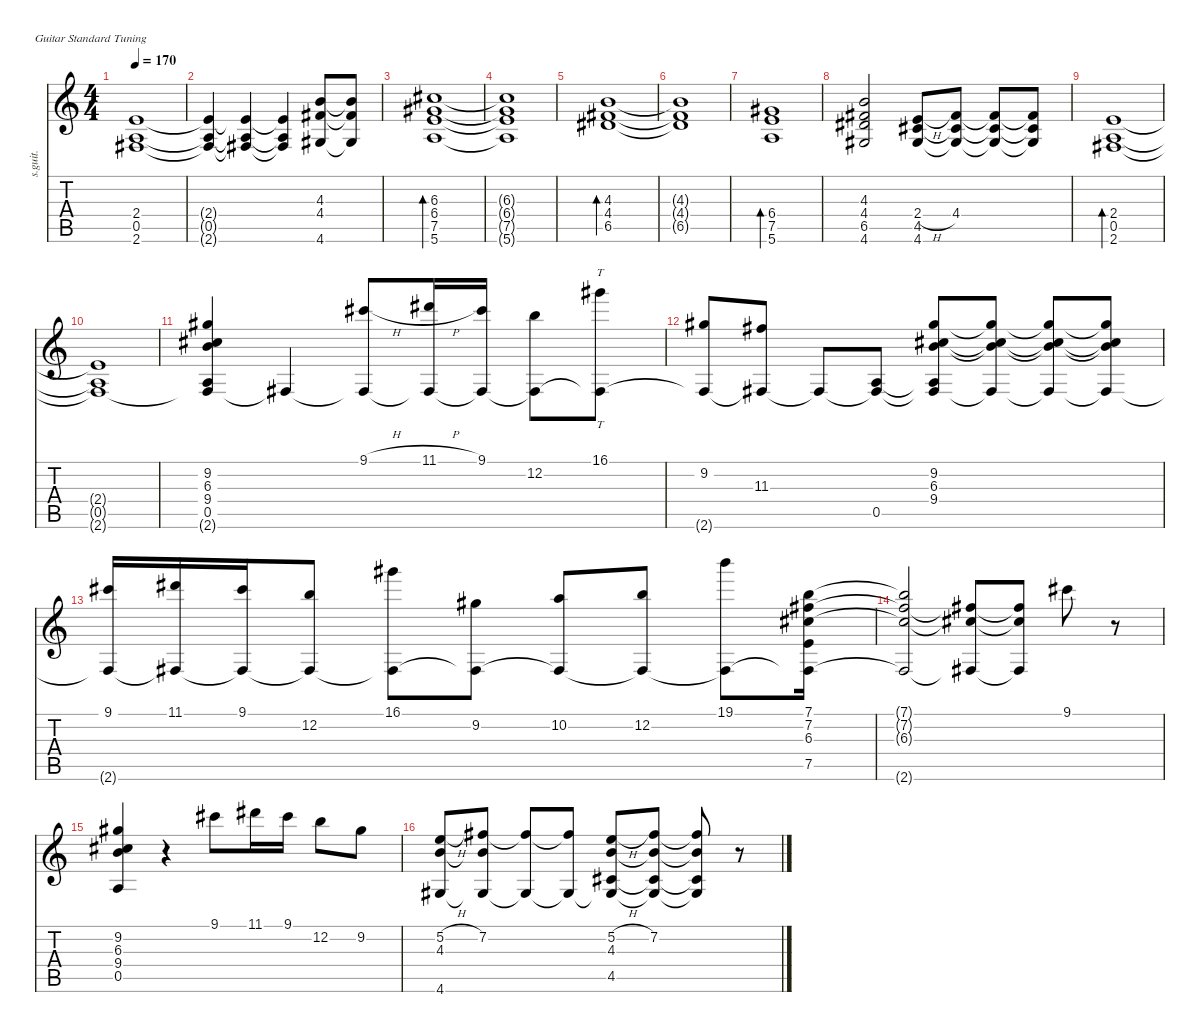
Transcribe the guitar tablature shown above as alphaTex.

\defaultSystemsLayout 4
\hideDynamics
\bracketExtendMode nobrackets
\track ("Mehrio" "s.guit.") {instrument electricguitarclean}
\staff {score tabs}
\tuning (E4 B3 G3 D3 A2 E2)
\ts (4 4)
\tempo 170
\clef g2
\ks c
(2.4 0.5 2.6{acc #}).1{dy f} |
(2.4{t} 0.5{t} 2.6{t acc #}).4 (2.4{t} 0.5{t} 2.6{t acc #}).4 (2.4{t} 0.5{t} 2.6{t acc #}).4 (4.3 4.4{acc #} 4.6{acc #}).8 (4.3{t} 4.4{t acc #} 4.6{t acc #}).8{dy mf} |
(6.3{acc #} 6.4{acc #} 7.5 5.6).1{bd 30} |
(6.3{t acc #} 6.4{t acc #} 7.5{t} 5.6{t}).1 |
(4.3 4.4{acc #} 6.5{acc #}).1{bd 30} |
(4.3{t} 4.4{t acc #} 6.5{t acc #}).1 |
(6.4{acc #} 7.5 5.6).1{bd 30} |
(4.3 4.4{acc #} 6.5{acc #} 4.6{acc #}).2 (2.4{h} 4.5{acc #} 4.6{acc #}).8 (4.4{acc #} 4.5{t acc #} 4.6{t acc #}).8 (4.4{t acc #} 4.5{t acc #} 4.6{t acc #}).8 (4.4{t acc #} 4.5{t acc #} 4.6{t acc #}).8 |
(2.4 0.5 2.6{acc #}).1{bd 30 dy f} |
(2.4{t} 0.5{t} 2.6{t acc #}).1{dy mf} |
(9.2{acc #} 6.3{acc #} 9.4 0.5 2.6{t acc #}).4 2.6{t acc #}.4 (9.1{h acc #} 2.6{t acc #}).8 (11.1{h acc #} 2.6{t acc #}).16 (9.1{acc #} 2.6{t acc #}).16 (12.2 2.6{t acc #}).8{dy f} (16.1{acc #} 2.6{t acc #}).8{tt dy mf} |
(9.2{acc #} 2.6{t acc #}).8 (11.3{acc #} 2.6{t acc #}).8 2.6{t acc #}.8 (0.5 2.6{t acc #}).8 (9.2{acc #} 6.3{acc #} 9.4 0.5{t} 2.6{t acc #}).8 (9.2{t acc #} 6.3{t acc #} 9.4{t} 2.6{t acc #}).8 (9.2{t acc #} 6.3{t acc #} 9.4{t} 2.6{t acc #}).8 (9.2{t acc #} 6.3{t acc #} 9.4{t} 2.6{t acc #}).8 |
(9.1{acc #} 2.6{t acc #}).16 (11.1{acc #} 2.6{t acc #}).16 (9.1{acc #} 2.6{t acc #}).16 (12.2 2.6{t acc #}).8{dy f} (16.1{acc #} 2.6{t acc #}).8{dy mf} (9.2{acc #} 2.6{t acc #}).8 (10.2 2.6{t acc #}).8 (12.2 2.6{t acc #}).8 (19.1 2.6{t acc #}).8{dy f} (7.1 7.2{acc #} 6.3{acc #} 7.5 2.6{t acc #}).16 |
(7.1{t} 7.2{t acc #} 6.3{t acc #} 2.6{t acc #}).2{dy mf} (7.2{t acc #} 6.3{t acc #} 2.6{t acc #}).8 (7.2{t acc #} 6.3{t acc #} 2.6{t acc #}).8 9.1{acc #}.8 r.8 |
(9.2{acc #} 6.3{acc #} 9.4 0.5).4{dy f} r.4 9.1{acc #}.8 11.1{acc #}.16 9.1{acc #}.16 12.2.8 9.2{acc #}.8 |
(5.2{h} 4.3 4.6{acc #}).8 (7.2{acc #} 4.3{t} 4.6{t acc #}).8 (7.2{t acc #} 4.6{t acc #}).8 (7.2{t acc #} 4.6{t acc #}).8 (5.2{h} 4.3 4.5{acc #} 4.6{t acc #}).8 (7.2{acc #} 4.3{t} 4.5{t acc #} 4.6{t acc #}).8 (7.2{t acc #} 4.3{t} 4.5{t acc #} 4.6{t acc #}).8 r.8
